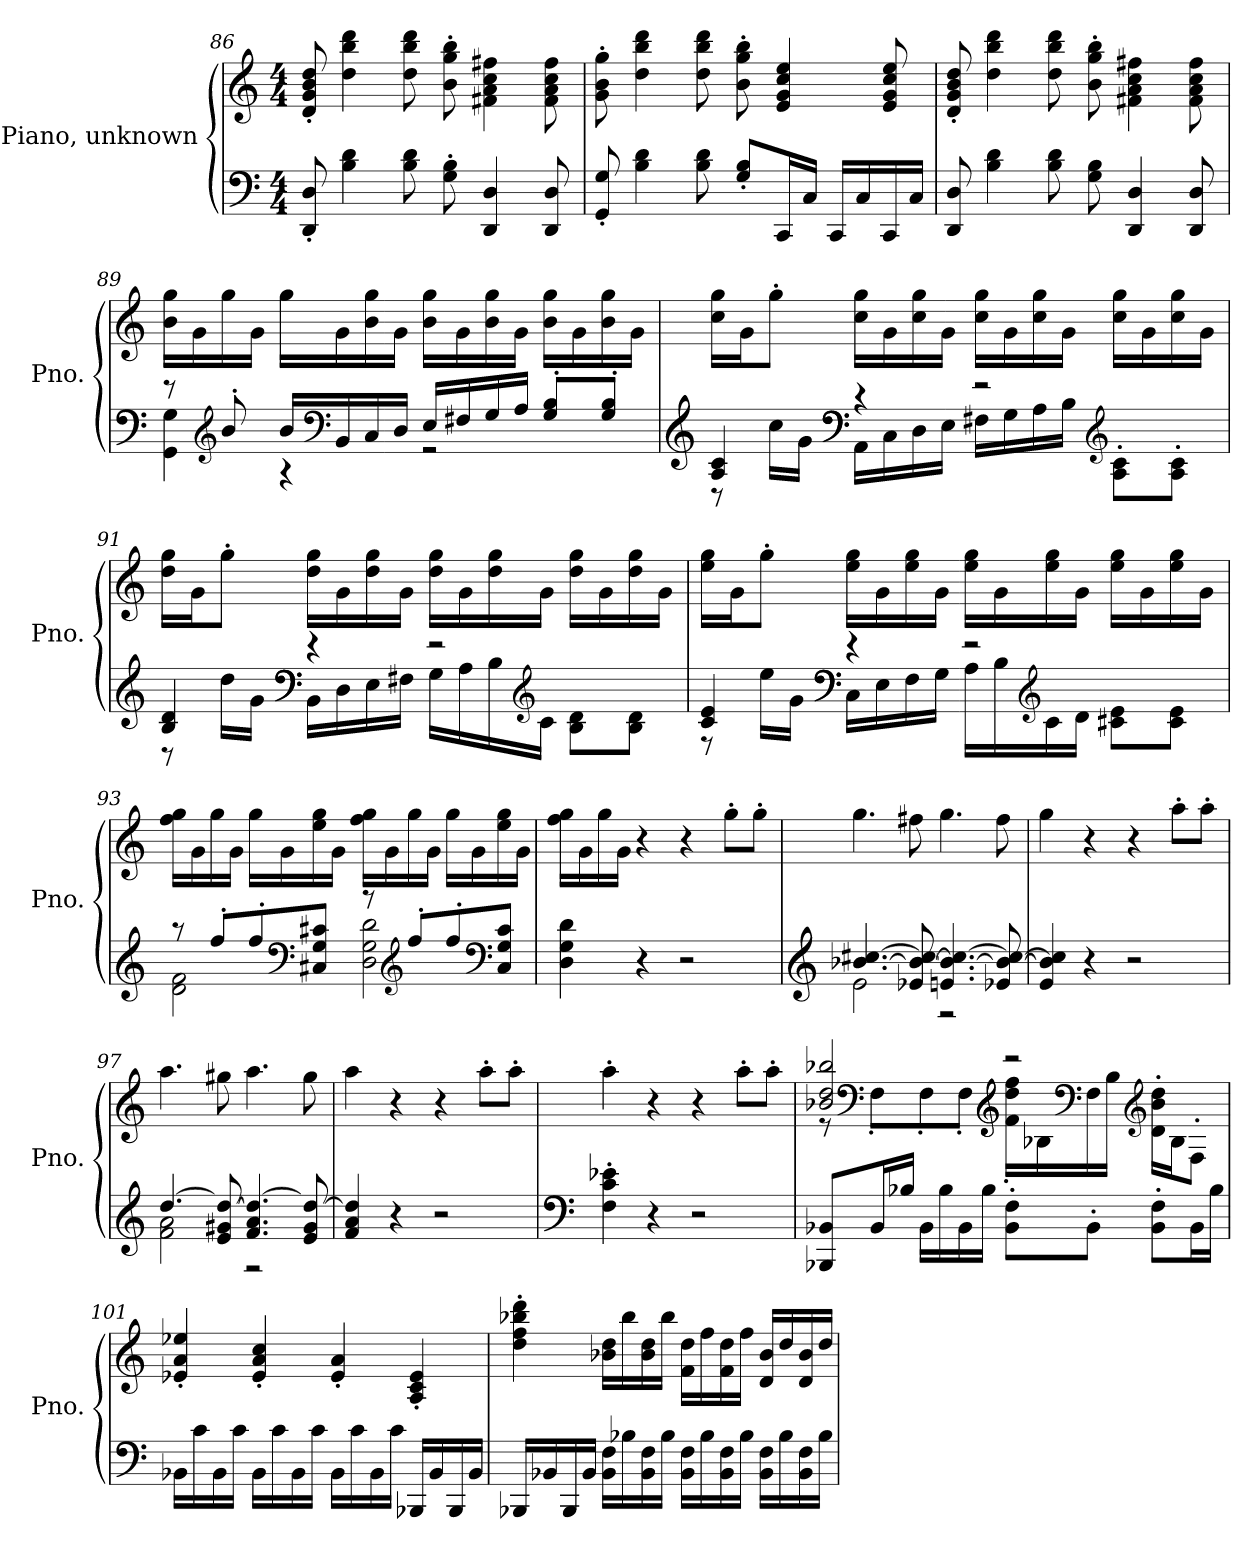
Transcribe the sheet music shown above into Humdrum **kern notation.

**kern	**kern
*part1	*part1
*staff2	*staff1
*I"Piano, unknown	*
*I'Pno.	*
!!LO:LB:g=z
*clefF4	*clefG2
*k[]	*k[]
*M4/4	*M4/4
=86	=86
8DD/' 8D/'	8d/' 8g/' 8b/' 8dd/'
4B\ 4d\	4dd\ 4bb\ 4ddd\
8B\ 8d\	8dd\ 8bb\ 8ddd\
8G\' 8B\'	8b\' 8gg\' 8bb\'
4DD/ 4D/	4f#X\ 4a\ 4cc\ 4ff#X\
8DD/ 8D/	8f#\ 8a\ 8cc\ 8ff#\
=87	=87
8GG/' 8G/'	8g\' 8b\' 8gg\'
4B\ 4d\	4dd\ 4bb\ 4ddd\
8B\ 8d\	8dd\ 8bb\ 8ddd\
8G/' 8B/'L	8b\' 8gg\' 8bb\'
16CC/L	4e/ 4g/ 4cc/ 4ee/
16C/JJ	.
16CC/LL	.
16C/	.
16CC/	8e/ 8g/ 8cc/ 8ee/
16C/JJ	.
=88	=88
8DD/ 8D/	8d/' 8g/' 8b/' 8dd/'
4B\ 4d\	4dd\ 4bb\ 4ddd\
8B\ 8d\	8dd\ 8bb\ 8ddd\
8G\ 8B\	8b\' 8gg\' 8bb\'
4DD/ 4D/	4f#X\ 4a\ 4cc\ 4ff#X\
8DD/ 8D/	8f#\ 8a\ 8cc\ 8ff#\
!!LO:PB:g=z
=89	=89
*^	*
8r	4GG\ 4G\	16b\ 16gg\LL
.	.	16g\
*clefG2	*	*
8b'/	.	16gg\
.	.	16g\JJ
16b/LL	4r	16gg\LL
*clefF4	*	*
16BB/	.	16g\
16C/	.	16b\ 16gg\
16D/JJ	.	16g\JJ
16E/LL	2r	16b\ 16gg\LL
16F#X/	.	16g\
16G/	.	16b\ 16gg\
16A/JJ	.	16g\JJ
8G/' 8B/'L	.	16b\ 16gg\LL
.	.	16g\
8G/' 8B/'J	.	16b\ 16gg\
.	.	16g\JJ
=90	=90	=90
*clefG2	*	*
4A/ 4c/	8r	16cc\ 16gg\LL
.	.	16g\J
.	16cc\LL	8gg'\J
.	16g\JJ	.
*clefF4	*	*
4r	16AA\LL	16cc\ 16gg\LL
.	16C\	16g\
.	16D\	16cc\ 16gg\
.	16E\JJ	16g\JJ
2r	16F#X\LL	16cc\ 16gg\LL
.	16G\	16g\
.	16A\	16cc\ 16gg\
.	16B\JJ	16g\JJ
*clefG2	*	*
.	8A\' 8c\'L	16cc\ 16gg\LL
.	.	16g\
.	8A\' 8c\'J	16cc\ 16gg\
.	.	16g\JJ
!!LO:LB:g=z
=91	=91	=91
4B/ 4d/	8r	16dd\ 16gg\LL
.	.	16g\J
.	16dd\LL	8gg'\J
.	16g\JJ	.
*clefF4	*	*
4r	16BB\LL	16dd\ 16gg\LL
.	16D\	16g\
.	16E\	16dd\ 16gg\
.	16F#X\JJ	16g\JJ
2r	16G\LL	16dd\ 16gg\LL
.	16A\	16g\
.	16B\	16dd\ 16gg\
*clefG2	*	*
.	16c\JJ	16g\JJ
.	8B\ 8d\L	16dd\ 16gg\LL
.	.	16g\
.	8B\ 8d\J	16dd\ 16gg\
.	.	16g\JJ
=92	=92	=92
4c/ 4e/	8r	16ee\ 16gg\LL
.	.	16g\J
.	16ee\LL	8gg'\J
.	16g\JJ	.
*clefF4	*	*
4r	16C\LL	16ee\ 16gg\LL
.	16E\	16g\
.	16F\	16ee\ 16gg\
.	16G\JJ	16g\JJ
2r	16A\LL	16ee\ 16gg\LL
.	16B\	16g\
*clefG2	*	*
.	16c\	16ee\ 16gg\
.	16d\JJ	16g\JJ
.	8c#X\ 8e\L	16ee\ 16gg\LL
.	.	16g\
.	8c#\ 8e\J	16ee\ 16gg\
.	.	16g\JJ
!!LO:LB:g=z
=93	=93	=93
8r	2d\ 2f\	16ff\ 16gg\LL
.	.	16g\
8ff'/L	.	16gg\
.	.	16g\JJ
8ff'/	.	16gg\LL
.	.	16g\
*clefF4	*	*
8C#X/ 8G/ 8c#X/J	.	16ee\ 16gg\
.	.	16g\JJ
8r	2D\ 2G\ 2d\	16ff\ 16gg\LL
.	.	16g\
*clefG2	*	*
8ff'/L	.	16gg\
.	.	16g\JJ
8ff'/	.	16gg\LL
.	.	16g\
*clefF4	*	*
8C#/ 8G/ 8c#/J	.	16ee\ 16gg\
.	.	16g\JJ
*v	*v	*
=94	=94
4D\ 4G\ 4d\	16ff\ 16gg\LL
.	16g\
.	16gg\
.	16g\JJ
4r	4r
2r	4r
.	8gg'\L
.	8gg'\J
=95	=95
*clefG2	*
*^	*
[4.b-X/ [4.cc#X/	2e\	4.gg\
8e-X/ 8b-/_ 8cc#/_	.	8ff#X\
4.en/ 4.b-/_ 4.cc#/_	2r	4.gg\
8e-X/ 8b-/_ 8cc#/_	.	8ff#\
*v	*v	*
!!LO:LB:g=z
=96	=96
4e/ 4b-/] 4cc#/]	4gg\
4r	4r
2r	4r
.	8aa'\L
.	8aa'\J
=97	=97
*^	*
[4.dd/	2f\ 2a\	4.aa\
8e/ 8g#X/ 8dd/_	.	8gg#X\
4.f/ 4.a/ 4.dd/_	2r	4.aa\
8e/ 8g#/ 8dd/_	.	8gg#\
*v	*v	*
=98	=98
4f/ 4a/ 4dd/]	4aa\
4r	4r
2r	4r
.	8aa'\L
.	8aa'\J
=99	=99
*clefF4	*
4F\' 4c\' 4e-X\'	4aa'\
4r	4r
2r	4r
.	8aa'\L
.	8aa'\J
!!LO:LB:g=z
=100	=100
*	*^
8BBB-X/ 8BB-X/L	2b-X/ 2dd/ 2bb-X/	8r
*	*clefF4	*
16BB-/L	.	8F'\L
16B-X/JJ	.	.
16BB-\LL	.	8F'\
16B-\	.	.
16BB-\	.	8F'\J
16B-\JJ	.	.
*	*clefG2	*
8BB-\' 8F\'L	2r	16f\' 16dd\' 16ff\'LL
.	.	16B-X\
*	*clefF4	*
8BB-'\J	.	16F\
.	.	16B-\JJ
*	*clefG2	*
8BB-\' 8F\'L	.	16d\' 16b-\' 16dd\'LL
.	.	16B-\J
16BB-\L	.	8F'\J
16B-\JJ	.	.
*	*v	*v
=101	=101
16BB-X\LL	4e-X/' 4a/' 4ee-X/'
16c\	.
16BB-\	.
16c\JJ	.
16BB-\LL	4e-/' 4a/' 4cc/'
16c\	.
16BB-\	.
16c\JJ	.
16BB-\LL	4e-/' 4a/'
16c\	.
16BB-\	.
16c\JJ	.
16BBB-X/LL	4A/' 4c/' 4e-/'
16BB-/	.
16BBB-/	.
16BB-/JJ	.
!!LO:LB:g=z
=102	=102
16BBB-X/LL	4dd\' 4ff\' 4bb-X\' 4ddd\'
16BB-X/	.
16BBB-/	.
16BB-/JJ	.
16BB-\ 16F\LL	16b-X\ 16dd\LL
16B-X\	16bb-\
16BB-\ 16F\	16b-\ 16dd\
16B-\JJ	16bb-\JJ
16BB-\ 16F\LL	16f\ 16dd\LL
16B-\	16ff\
16BB-\ 16F\	16f\ 16dd\
16B-\JJ	16ff\JJ
16BB-\ 16F\LL	16d/ 16b-/LL
16B-\	16dd/
16BB-\ 16F\	16d/ 16b-/
16B-\JJ	16dd/JJ
=	=
*-	*-
